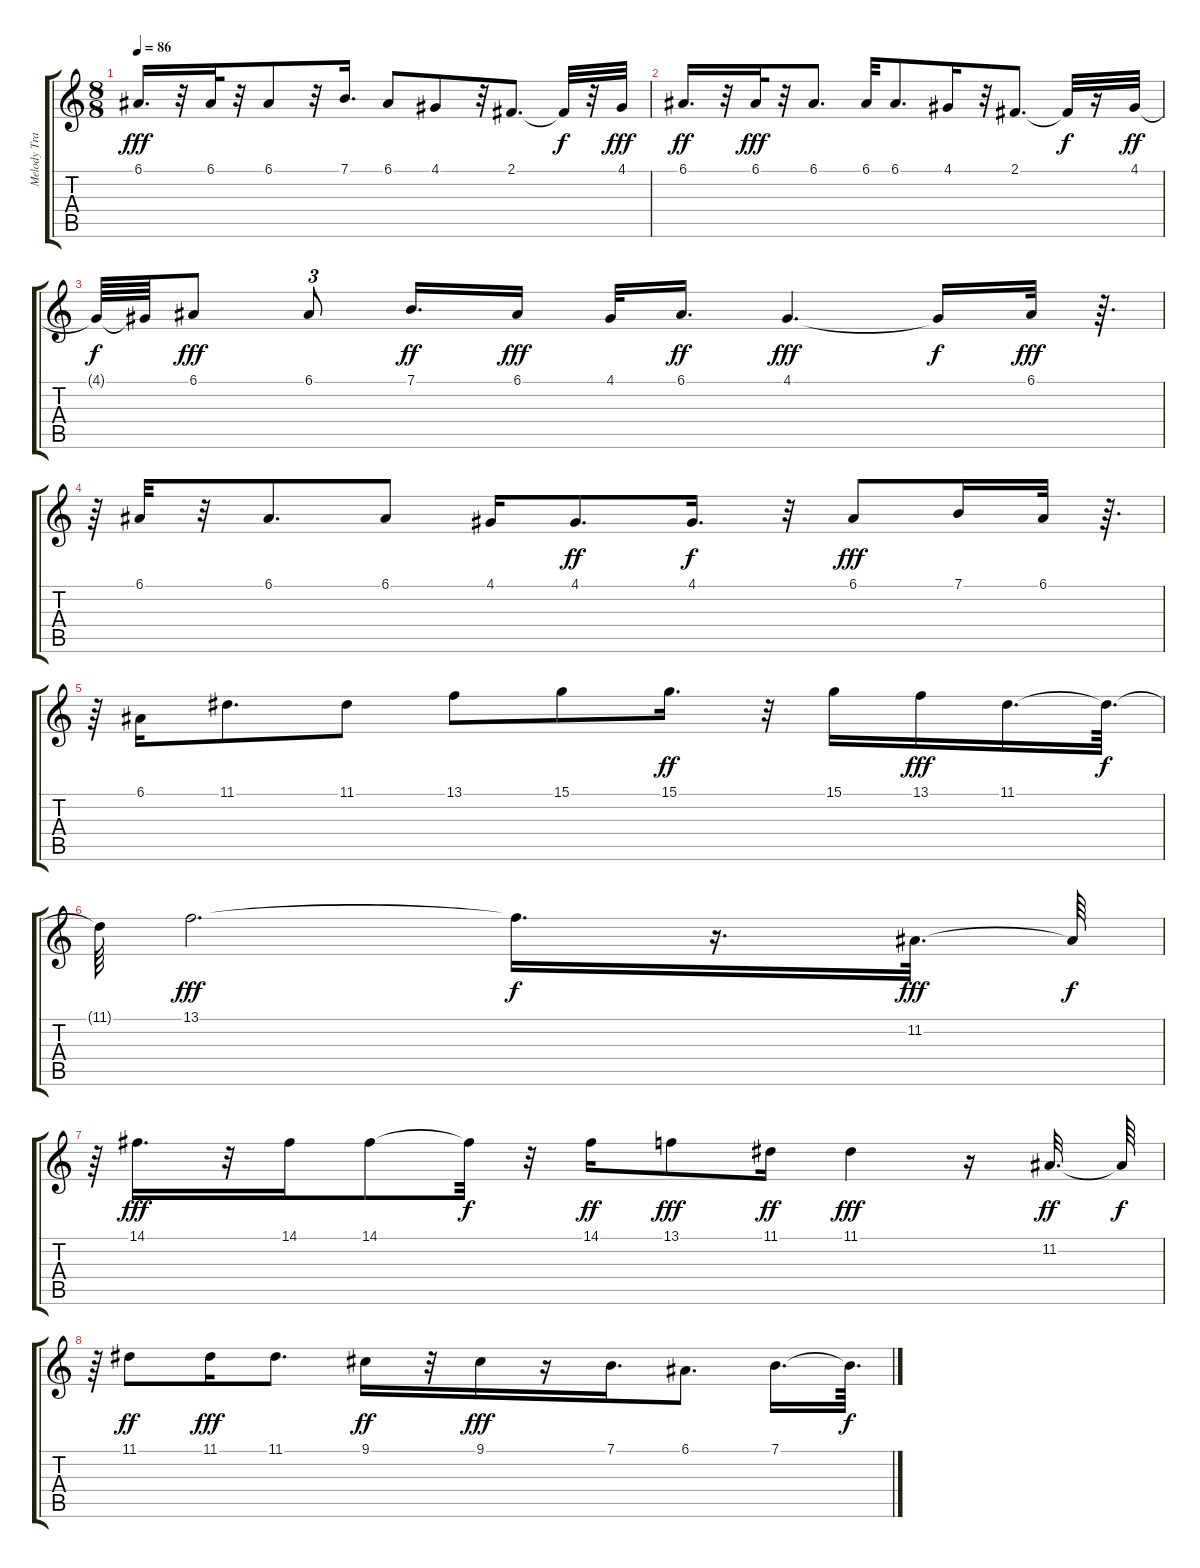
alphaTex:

\track ("Melody Track" "Melody Tra") {instrument synthstrings1}
\staff {score tabs}
\tuning (E4 B3 G3 D3 A2 E2) {hide}
\ts (8 8)
\tempo 86
\clef g2
\ks c
6.1.16{d dy fff} r.32 6.1.32 r.32 6.1.8 r.32 7.1.16{d} 6.1.8 4.1.8 r.32 2.1.8{d} 2.1{t}.32{dy f} r.32 4.1.32{dy fff} |
6.1.16{d dy ff} r.32 6.1.32{dy fff} r.32 6.1.8{d} 6.1.32 6.1.8{d} 4.1.16 r.32 2.1.8{d} 2.1{t}.32{dy f} r.16 4.1.32{dy ff} |
4.1{t}.64{dy f} 4.1{t}.64 6.1.8{dy fff} 6.1.8{tu (3 2)} 7.1.16{d dy ff} 6.1.16{dy fff} 4.1.32 6.1.16{d dy ff} 4.1.4{d dy fff} 4.1{t}.16{dy f} 6.1.32{dy fff} r.64{d} |
r.64 6.1.32 r.32 6.1.8{d} 6.1.8 4.1.16 4.1.8{d dy ff} 4.1.16{d dy f} r.32 6.1.8{dy fff} 7.1.16 6.1.32 r.64{d} |
r.64 6.1.16 11.1.8{d} 11.1.8 13.1.8 15.1.8 15.1.16{d dy ff} r.32 15.1.16 13.1.16{dy fff} 11.1.16{d} 11.1{t}.64{d dy f} |
11.1{t}.64 13.1.2{d dy fff} 13.1{t}.16{d dy f} r.16{d} 11.2.32{d dy fff} 11.2{t}.64{dy f} |
r.64 14.1.16{d dy fff} r.32 14.1.16 14.1.8 14.1{t}.32{dy f} r.32 14.1.16{dy ff} 13.1.8{dy fff} 11.1.16{dy ff} 11.1.4{dy fff} r.16 11.2.32{d dy ff} 11.2{t}.64{dy f} |
r.64 11.1.8{dy ff} 11.1.16{dy fff} 11.1.8{d} 9.1.16{dy ff} r.32 9.1.16{dy fff} r.16 7.1.16{d} 6.1.8{d} 7.1.16{d} 7.1{t}.64{d dy f}
